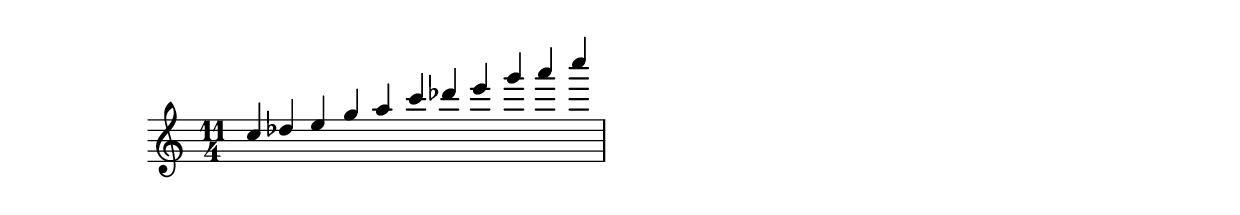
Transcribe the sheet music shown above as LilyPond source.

\version "2.18.2" \score { \new Staff << \new Voice { \set midiInstrument = #"piano" \voiceOne
 \key c \major \time 11/4
\override Voice.TextScript.font-size = #-4
 { c'' des'' e'' g'' a'' c''' des''' e''' g''' a''' c''''  } 
 } >> \layout { } \midi { \context { \Staff \remove "Staff_performer" }
\context { \Voice \consists "Staff_performer" } \tempo 2 = 60 } }
\paper{oddHeaderMarkup = ##f oddFooterMarkup = ##f}
